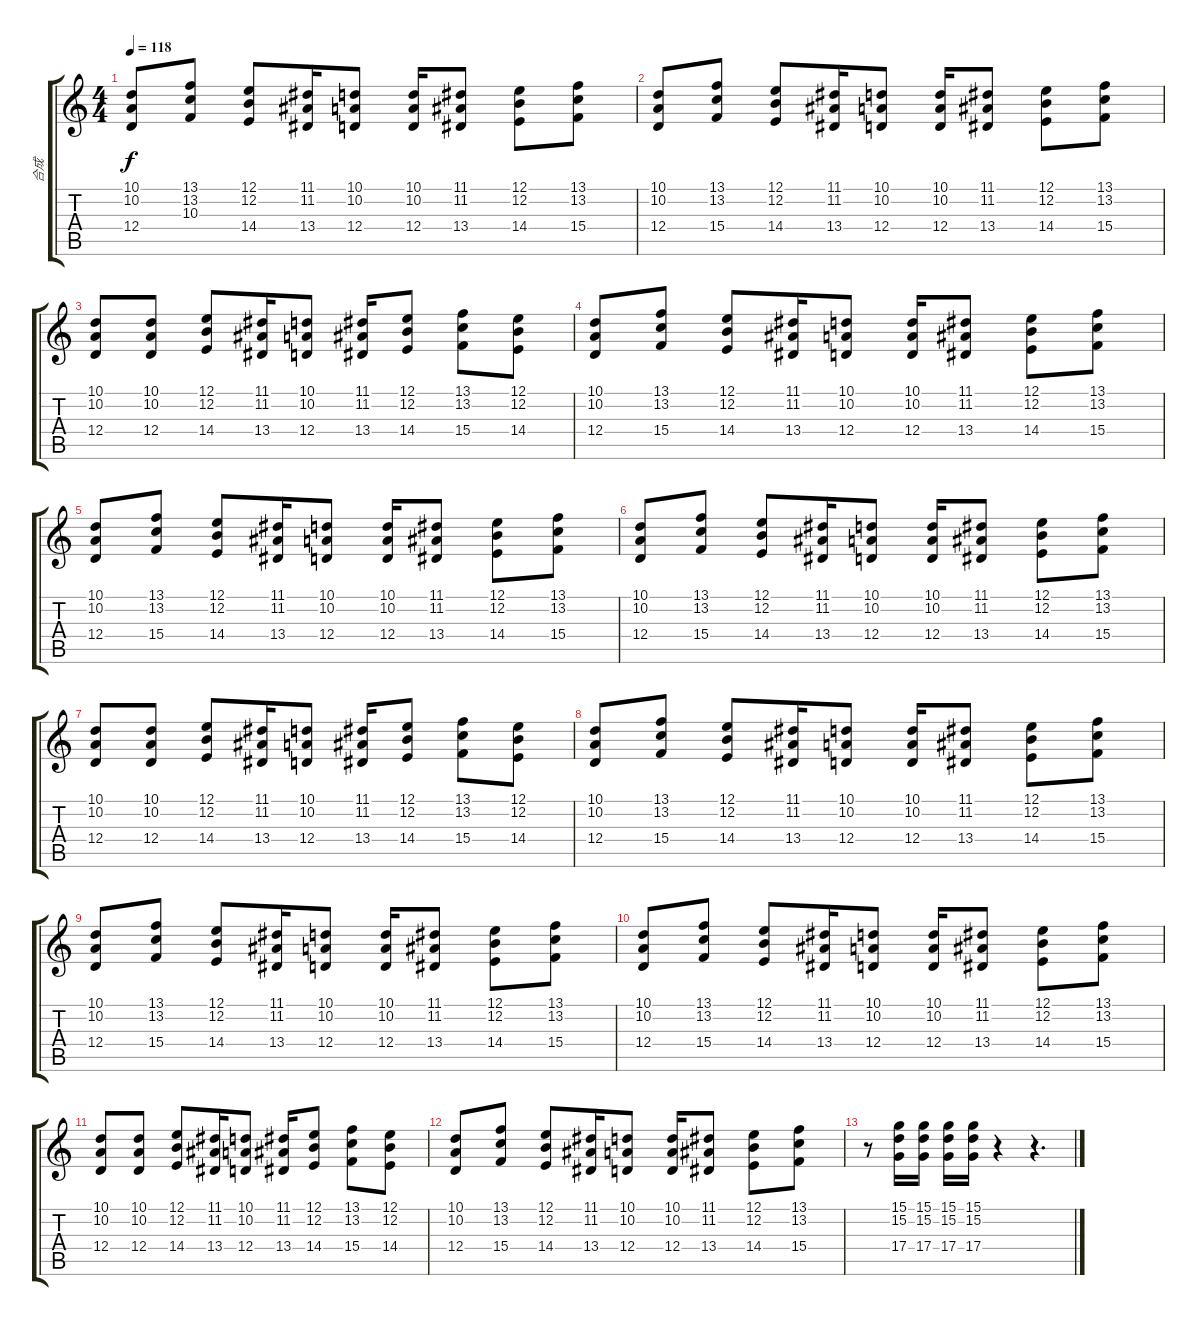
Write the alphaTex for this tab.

\track ("合成" "合成") {instrument acousticgrandpiano}
\staff {score tabs}
\tuning (E4 B3 G3 D3 A2 E2) {hide}
\ts (4 4)
\tempo 118
\clef g2
\ks c
(10.1 10.2 12.4).8{dy f} (13.1 13.2 10.3).8 (12.1 12.2 14.4).8 (11.1 11.2 13.4).16 (10.1 10.2 12.4).8 (10.1 10.2 12.4).16 (11.1 11.2 13.4).8 (12.1 12.2 14.4).8 (13.1 13.2 15.4).8 |
(10.1 10.2 12.4).8 (13.1 13.2 15.4).8 (12.1 12.2 14.4).8 (11.1 11.2 13.4).16 (10.1 10.2 12.4).8 (10.1 10.2 12.4).16 (11.1 11.2 13.4).8 (12.1 12.2 14.4).8 (13.1 13.2 15.4).8 |
(10.1 10.2 12.4).8 (10.1 10.2 12.4).8 (12.1 12.2 14.4).8 (11.1 11.2 13.4).16 (10.1 10.2 12.4).8 (11.1 11.2 13.4).16 (12.1 12.2 14.4).8 (13.1 13.2 15.4).8 (12.1 12.2 14.4).8 |
(10.1 10.2 12.4).8 (13.1 13.2 15.4).8 (12.1 12.2 14.4).8 (11.1 11.2 13.4).16 (10.1 10.2 12.4).8 (10.1 10.2 12.4).16 (11.1 11.2 13.4).8 (12.1 12.2 14.4).8 (13.1 13.2 15.4).8 |
(10.1 10.2 12.4).8 (13.1 13.2 15.4).8 (12.1 12.2 14.4).8 (11.1 11.2 13.4).16 (10.1 10.2 12.4).8 (10.1 10.2 12.4).16 (11.1 11.2 13.4).8 (12.1 12.2 14.4).8 (13.1 13.2 15.4).8 |
(10.1 10.2 12.4).8 (13.1 13.2 15.4).8 (12.1 12.2 14.4).8 (11.1 11.2 13.4).16 (10.1 10.2 12.4).8 (10.1 10.2 12.4).16 (11.1 11.2 13.4).8 (12.1 12.2 14.4).8 (13.1 13.2 15.4).8 |
(10.1 10.2 12.4).8 (10.1 10.2 12.4).8 (12.1 12.2 14.4).8 (11.1 11.2 13.4).16 (10.1 10.2 12.4).8 (11.1 11.2 13.4).16 (12.1 12.2 14.4).8 (13.1 13.2 15.4).8 (12.1 12.2 14.4).8 |
(10.1 10.2 12.4).8 (13.1 13.2 15.4).8 (12.1 12.2 14.4).8 (11.1 11.2 13.4).16 (10.1 10.2 12.4).8 (10.1 10.2 12.4).16 (11.1 11.2 13.4).8 (12.1 12.2 14.4).8 (13.1 13.2 15.4).8 |
(10.1 10.2 12.4).8 (13.1 13.2 15.4).8 (12.1 12.2 14.4).8 (11.1 11.2 13.4).16 (10.1 10.2 12.4).8 (10.1 10.2 12.4).16 (11.1 11.2 13.4).8 (12.1 12.2 14.4).8 (13.1 13.2 15.4).8 |
(10.1 10.2 12.4).8 (13.1 13.2 15.4).8 (12.1 12.2 14.4).8 (11.1 11.2 13.4).16 (10.1 10.2 12.4).8 (10.1 10.2 12.4).16 (11.1 11.2 13.4).8 (12.1 12.2 14.4).8 (13.1 13.2 15.4).8 |
(10.1 10.2 12.4).8 (10.1 10.2 12.4).8 (12.1 12.2 14.4).8 (11.1 11.2 13.4).16 (10.1 10.2 12.4).8 (11.1 11.2 13.4).16 (12.1 12.2 14.4).8 (13.1 13.2 15.4).8 (12.1 12.2 14.4).8 |
(10.1 10.2 12.4).8 (13.1 13.2 15.4).8 (12.1 12.2 14.4).8 (11.1 11.2 13.4).16 (10.1 10.2 12.4).8 (10.1 10.2 12.4).16 (11.1 11.2 13.4).8 (12.1 12.2 14.4).8 (13.1 13.2 15.4).8 |
r.8 (15.1 15.2 17.4).16 (15.1 15.2 17.4).16 (15.1 15.2 17.4).16 (15.1 15.2 17.4).16 r.4 r.4{d}
